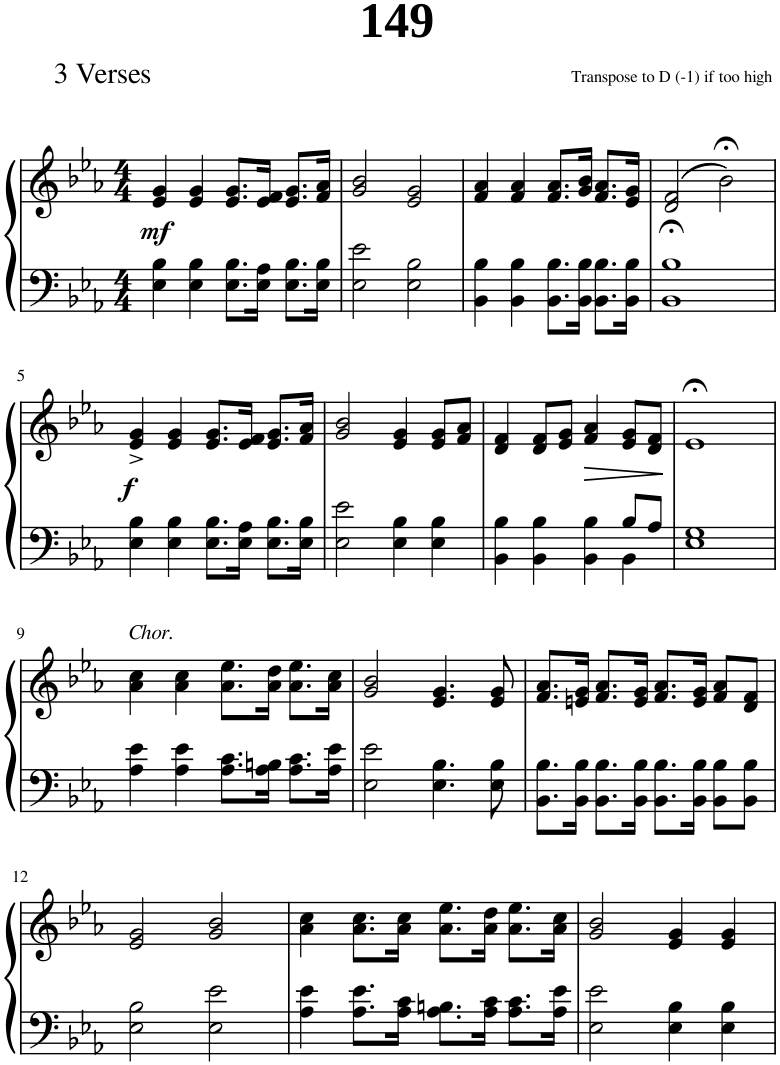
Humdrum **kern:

**kern	**kern	**dynam
*part1	*part1	*part1
*staff2	*staff1	*staff1/2
*I"Piano	*	*
*I'Pno.	*	*
*clefF4	*clefG2	*
*k[b-e-a-]	*k[b-e-a-]	*
*M4/4	*M4/4	*
=1	=1	=1
!	!	!LO:DY:b
4E-\ 4B-\	4e-/ 4g/	mf
4E-\ 4B-\	4e-/ 4g/	.
8.E-\ 8.B-\L	8.e-/ 8.g/L	.
16E-\ 16A-\Jk	16e-/ 16f/Jk	.
8.E-\ 8.B-\L	8.e-/ 8.g/L	.
16E-\ 16B-\Jk	16f/ 16a-/Jk	.
=2	=2	=2
2E-\ 2e-\	2g/ 2b-/	.
2E-\ 2B-\	2e-/ 2g/	.
=3	=3	=3
4BB-\ 4B-\	4f/ 4a-/	.
4BB-\ 4B-\	4f/ 4a-/	.
8.BB-\ 8.B-\L	8.f/ 8.a-/L	.
16BB-\ 16B-\Jk	16g/ 16b-/Jk	.
8.BB-\ 8.B-\L	8.f/ 8.a-/L	.
16BB-\ 16B-\Jk	16e-/ 16g/Jk	.
=4	=4	=4
1BB-;< 1B-;<	(2d/ 2f/	.
.	2b-;<\)	.
!!LO:LB:g=z
=5	=5	=5
!	!	!LO:DY:b
4E-\ 4B-\	4e-/^ 4g/^	f
4E-\ 4B-\	4e-/ 4g/	.
8.E-\ 8.B-\L	8.e-/ 8.g/L	.
16E-\ 16A-\Jk	16e-/ 16f/Jk	.
8.E-\ 8.B-\L	8.e-/ 8.g/L	.
16E-\ 16B-\Jk	16f/ 16a-/Jk	.
=6	=6	=6
2E-\ 2e-\	2g/ 2b-/	.
4E-\ 4B-\	4e-/ 4g/	.
4E-\ 4B-\	8e-/ 8g/L	.
.	8f/ 8a-/J	.
=7	=7	=7
*^	*	*
2.ryy	4BB-\ 4B-\	4d/ 4f/	.
.	4BB-\ 4B-\	8d/ 8f/L	.
.	.	8e-/ 8g/J	.
!	!	!	!LO:HP:b
.	4BB-\ 4B-\	4f/ 4a-/	>
8B-/L	4BB-\	8e-/ 8g/L	.
8A-/J	.	8d/ 8f/J	.
*v	*v	*	*
.	.	]
=8	=8	=8
1E- 1G	1e-;<	.
!!LO:LB:g=z
=9	=9	=9
!	!LO:TX:a:i:t=Chor.	!
4A-\ 4e-\	4a-\ 4cc\	.
4A-\ 4e-\	4a-\ 4cc\	.
8.A-\ 8.c\L	8.a-\ 8.ee-\L	.
16A-\ 16Bn\Jk	16a-\ 16dd\Jk	.
8.A-\ 8.c\L	8.a-\ 8.ee-\L	.
16A-\ 16e-\Jk	16a-\ 16cc\Jk	.
=10	=10	=10
2E-\ 2e-\	2g/ 2b-/	.
4.E-\ 4.B-\	4.e-/ 4.g/	.
8E-\ 8B-\	8e-/ 8g/	.
=11	=11	=11
8.BB-\ 8.B-\L	8.f/ 8.a-/L	.
16BB-\ 16B-\Jk	16en/ 16g/Jk	.
8.BB-\ 8.B-\L	8.f/ 8.a-/L	.
16BB-\ 16B-\Jk	16e/ 16g/Jk	.
8.BB-\ 8.B-\L	8.f/ 8.a-/L	.
16BB-\ 16B-\Jk	16e/ 16g/Jk	.
8BB-\ 8B-\L	8f/ 8a-/L	.
8BB-\ 8B-\J	8d/ 8f/J	.
!!LO:LB:g=z
=12	=12	=12
2E-\ 2B-\	2e-/ 2g/	.
2E-\ 2e-\	2g/ 2b-/	.
=13	=13	=13
4A-\ 4e-\	4a-\ 4cc\	.
8.A-\ 8.e-\L	8.a-\ 8.cc\L	.
16A-\ 16c\Jk	16a-\ 16cc\Jk	.
8.A-\ 8.Bn\L	8.a-\ 8.ee-\L	.
16A-\ 16c\Jk	16a-\ 16dd\Jk	.
8.A-\ 8.c\L	8.a-\ 8.ee-\L	.
16A-\ 16e-\Jk	16a-\ 16cc\Jk	.
=14	=14	=14
2E-\ 2e-\	2g/ 2b-/	.
4E-\ 4B-\	4e-/ 4g/	.
4E-\ 4B-\	4e-/ 4g/	.
=	=	=
*-	*-	*-
